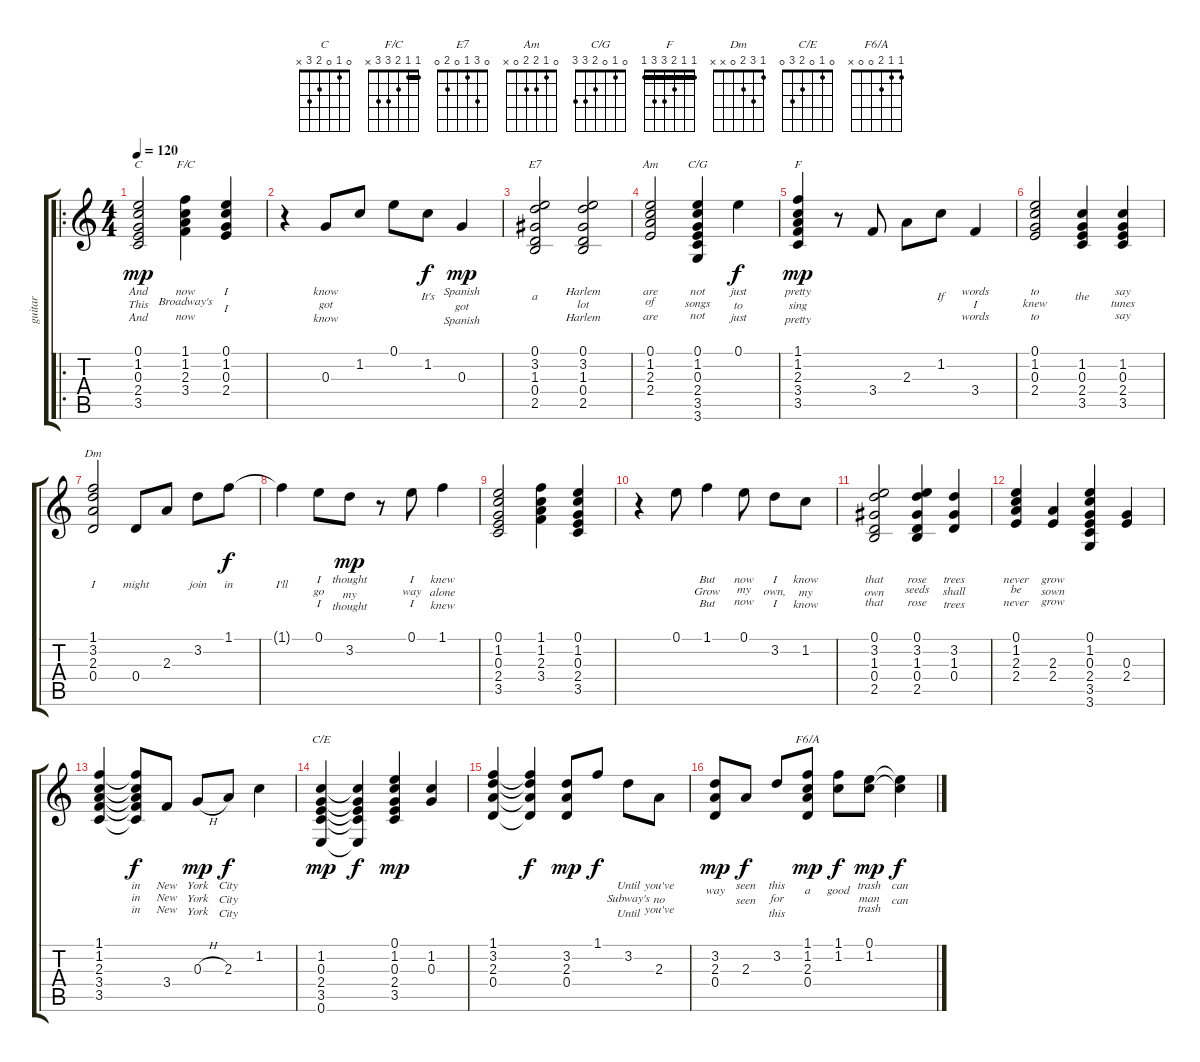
\track ("guitar" "guitar") {instrument acousticguitarsteel}
\staff {score tabs}
\tuning (E4 B3 G3 D3 A2 E2) {hide}
\chord ("C" 0 1 0 2 3 x)
\chord ("F/C" 1 1 2 3 3 x) {barre 1}
\chord ("E7" 0 3 1 0 2 0)
\chord ("Am" 0 1 2 2 0 x)
\chord ("C/G" 0 1 0 2 3 3)
\chord ("F" 1 1 2 3 3 1) {barre 1}
\chord ("Dm" 1 3 2 0 x x)
\chord ("C/E" 0 1 0 2 3 0)
\chord ("F6/A" 1 1 2 0 0 x)
\ro
\ts (4 4)
\tempo 120
\clef g2
\ks c
(0.1 1.2 0.3 2.4 3.5).2{ch "C" lyrics (0 "And") lyrics (1 "This") lyrics (2 "And") lyrics (3 "") lyrics (4 "") dy mp instrument acousticguitarsteel} (1.1 1.2 2.3 3.4).4{ch "F/C" lyrics (0 "now") lyrics (1 "Broadway's") lyrics (2 "now") lyrics (3 "") lyrics (4 "")} (0.1 1.2 0.3 2.4).4{lyrics (0 "I") lyrics (1 "") lyrics (2 "I") lyrics (3 "") lyrics (4 "")} |
r.4 0.3.8{lyrics (0 "know") lyrics (1 "got") lyrics (2 "know") lyrics (3 "") lyrics (4 "")} 1.2.8{lyrics (0 "") lyrics (1 "") lyrics (2 "") lyrics (3 "") lyrics (4 "")} 0.1.8{lyrics (0 "") lyrics (1 "") lyrics (2 "") lyrics (3 "") lyrics (4 "")} 1.2.8{lyrics (0 "") lyrics (1 "It's") lyrics (2 "") lyrics (3 "") lyrics (4 "") dy f} 0.3.4{lyrics (0 "Spanish") lyrics (1 "got") lyrics (2 "Spanish") lyrics (3 "") lyrics (4 "") dy mp} |
(0.1 3.2 1.3 0.4 2.5).2{ch "E7" lyrics (0 "") lyrics (1 "a") lyrics (2 "") lyrics (3 "") lyrics (4 "")} (0.1 3.2 1.3 0.4 2.5).2{lyrics (0 "Harlem") lyrics (1 "lot") lyrics (2 "Harlem") lyrics (3 "") lyrics (4 "")} |
(0.1 1.2 2.3 2.4).2{ch "Am" lyrics (0 "are") lyrics (1 "of") lyrics (2 "are") lyrics (3 "") lyrics (4 "")} (0.1 1.2 0.3 2.4 3.5 3.6).4{ch "C/G" lyrics (0 "not") lyrics (1 "songs") lyrics (2 "not") lyrics (3 "") lyrics (4 "")} 0.1.4{lyrics (0 "just") lyrics (1 "to") lyrics (2 "just") lyrics (3 "") lyrics (4 "") dy f} |
(1.1 1.2 2.3 3.4 3.5).4{ch "F" lyrics (0 "pretty") lyrics (1 "sing") lyrics (2 "pretty") lyrics (3 "") lyrics (4 "") dy mp} r.8 3.4.8{lyrics (0 "") lyrics (1 "") lyrics (2 "") lyrics (3 "") lyrics (4 "")} 2.3.8{lyrics (0 "") lyrics (1 "") lyrics (2 "") lyrics (3 "") lyrics (4 "")} 1.2.8{lyrics (0 "") lyrics (1 "If") lyrics (2 "") lyrics (3 "") lyrics (4 "")} 3.4.4{lyrics (0 "words") lyrics (1 "I") lyrics (2 "words") lyrics (3 "") lyrics (4 "")} |
(0.1 1.2 0.3 2.4).2{lyrics (0 "to") lyrics (1 "knew") lyrics (2 "to") lyrics (3 "") lyrics (4 "")} (1.2 0.3 2.4 3.5).4{lyrics (0 "") lyrics (1 "the") lyrics (2 "") lyrics (3 "") lyrics (4 "")} (1.2 0.3 2.4 3.5).4{lyrics (0 "say") lyrics (1 "tunes") lyrics (2 "say") lyrics (3 "") lyrics (4 "")} |
(1.1 3.2 2.3 0.4).2{ch "Dm" lyrics (0 "") lyrics (1 "I") lyrics (2 "") lyrics (3 "") lyrics (4 "")} 0.4.8{lyrics (0 "") lyrics (1 "might") lyrics (2 "") lyrics (3 "") lyrics (4 "")} 2.3.8{lyrics (0 "") lyrics (1 "") lyrics (2 "") lyrics (3 "") lyrics (4 "")} 3.2.8{lyrics (0 "") lyrics (1 "join") lyrics (2 "") lyrics (3 "") lyrics (4 "")} 1.1.8{lyrics (0 "") lyrics (1 "in") lyrics (2 "") lyrics (3 "") lyrics (4 "") dy f} |
1.1{t}.4{lyrics (0 "") lyrics (1 "I'll") lyrics (2 "") lyrics (3 "") lyrics (4 "")} 0.1.8{lyrics (0 "I") lyrics (1 "go") lyrics (2 "I") lyrics (3 "") lyrics (4 "")} 3.2.8{lyrics (0 "thought") lyrics (1 "my") lyrics (2 "thought") lyrics (3 "") lyrics (4 "") dy mp} r.8 0.1.8{lyrics (0 "I") lyrics (1 "way") lyrics (2 "I") lyrics (3 "") lyrics (4 "")} 1.1.4{lyrics (0 "knew") lyrics (1 "alone") lyrics (2 "knew") lyrics (3 "") lyrics (4 "")} |
(0.1 1.2 0.3 2.4 3.5).2{lyrics (0 "") lyrics (1 "") lyrics (2 "") lyrics (3 "") lyrics (4 "")} (1.1 1.2 2.3 3.4).4{lyrics (0 "") lyrics (1 "") lyrics (2 "") lyrics (3 "") lyrics (4 "")} (0.1 1.2 0.3 2.4 3.5).4{lyrics (0 "") lyrics (1 "") lyrics (2 "") lyrics (3 "") lyrics (4 "")} |
r.4 0.1.8{lyrics (0 "") lyrics (1 "") lyrics (2 "") lyrics (3 "") lyrics (4 "")} 1.1.4{lyrics (0 "But") lyrics (1 "Grow") lyrics (2 "But") lyrics (3 "") lyrics (4 "")} 0.1.8{lyrics (0 "now") lyrics (1 "my") lyrics (2 "now") lyrics (3 "") lyrics (4 "")} 3.2.8{lyrics (0 "I") lyrics (1 "own,") lyrics (2 "I") lyrics (3 "") lyrics (4 "")} 1.2.8{lyrics (0 "know") lyrics (1 "my") lyrics (2 "know") lyrics (3 "") lyrics (4 "")} |
(0.1 3.2 1.3 0.4 2.5).2{lyrics (0 "that") lyrics (1 "own") lyrics (2 "that") lyrics (3 "") lyrics (4 "")} (0.1 3.2 1.3 0.4 2.5).4{lyrics (0 "rose") lyrics (1 "seeds") lyrics (2 "rose") lyrics (3 "") lyrics (4 "")} (3.2 1.3 0.4).4{lyrics (0 "trees") lyrics (1 "shall") lyrics (2 "trees") lyrics (3 "") lyrics (4 "")} |
(0.1 1.2 2.3 2.4).4{lyrics (0 "never") lyrics (1 "be") lyrics (2 "never") lyrics (3 "") lyrics (4 "")} (2.3 2.4).4{lyrics (0 "grow") lyrics (1 "sown") lyrics (2 "grow") lyrics (3 "") lyrics (4 "")} (0.1 1.2 0.3 2.4 3.5 3.6).4{lyrics (0 "") lyrics (1 "") lyrics (2 "") lyrics (3 "") lyrics (4 "")} (0.3 2.4).4{lyrics (0 "") lyrics (1 "") lyrics (2 "") lyrics (3 "") lyrics (4 "")} |
(1.1 1.2 2.3 3.4 3.5).4{lyrics (0 "") lyrics (1 "") lyrics (2 "") lyrics (3 "") lyrics (4 "")} (1.1{t} 1.2{t} 2.3{t} 3.4{t} 3.5{t}).8{lyrics (0 "in") lyrics (1 "in") lyrics (2 "in") lyrics (3 "") lyrics (4 "") dy f} 3.4.8{lyrics (0 "New") lyrics (1 "New") lyrics (2 "New") lyrics (3 "") lyrics (4 "")} 0.3{h}.8{lyrics (0 "York") lyrics (1 "York") lyrics (2 "York") lyrics (3 "") lyrics (4 "") dy mp} 2.3.8{lyrics (0 "City") lyrics (1 "City") lyrics (2 "City") lyrics (3 "") lyrics (4 "") dy f} 1.2.4{lyrics (0 "") lyrics (1 "") lyrics (2 "") lyrics (3 "") lyrics (4 "")} |
(1.2 0.3 2.4 3.5 0.6).4{ch "C/E" lyrics (0 "") lyrics (1 "") lyrics (2 "") lyrics (3 "") lyrics (4 "") dy mp} (1.2{t} 0.3{t} 2.4{t} 3.5{t} 0.6{t}).4{lyrics (0 "") lyrics (1 "") lyrics (2 "") lyrics (3 "") lyrics (4 "") dy f} (0.1 1.2 0.3 2.4 3.5).4{lyrics (0 "") lyrics (1 "") lyrics (2 "") lyrics (3 "") lyrics (4 "") dy mp} (1.2 0.3).4{lyrics (0 "") lyrics (1 "") lyrics (2 "") lyrics (3 "") lyrics (4 "")} |
(1.1 3.2 2.3 0.4).4{lyrics (0 "") lyrics (1 "") lyrics (2 "") lyrics (3 "") lyrics (4 "")} (1.1{t} 3.2{t} 2.3{t} 0.4{t}).4{lyrics (0 "") lyrics (1 "") lyrics (2 "") lyrics (3 "") lyrics (4 "") dy f} (3.2 2.3 0.4).8{lyrics (0 "") lyrics (1 "") lyrics (2 "") lyrics (3 "") lyrics (4 "") dy mp} 1.1.8{lyrics (0 "") lyrics (1 "") lyrics (2 "") lyrics (3 "") lyrics (4 "") dy f} 3.2.8{lyrics (0 "Until") lyrics (1 "Subway's") lyrics (2 "Until") lyrics (3 "") lyrics (4 "")} 2.3.8{lyrics (0 "you've") lyrics (1 "no") lyrics (2 "you've") lyrics (3 "") lyrics (4 "")} |
(3.2 2.3 0.4).8{lyrics (0 "") lyrics (1 "way") lyrics (2 "") lyrics (3 "") lyrics (4 "") dy mp} 2.3.8{lyrics (0 "seen") lyrics (1 "") lyrics (2 "seen") lyrics (3 "") lyrics (4 "") dy f} 3.2.8{lyrics (0 "this") lyrics (1 "for") lyrics (2 "this") lyrics (3 "") lyrics (4 "")} (1.1 1.2 2.3 0.4).8{ch "F6/A" lyrics (0 "") lyrics (1 "a") lyrics (2 "") lyrics (3 "") lyrics (4 "") dy mp} (1.1 1.2).8{lyrics (0 "") lyrics (1 "good") lyrics (2 "") lyrics (3 "") lyrics (4 "") dy f} (0.1 1.2).8{lyrics (0 "trash") lyrics (1 "man") lyrics (2 "trash") lyrics (3 "") lyrics (4 "") dy mp} (0.1{t} 1.2{t}).4{lyrics (0 "can") lyrics (1 "") lyrics (2 "can") lyrics (3 "") lyrics (4 "") dy f}
